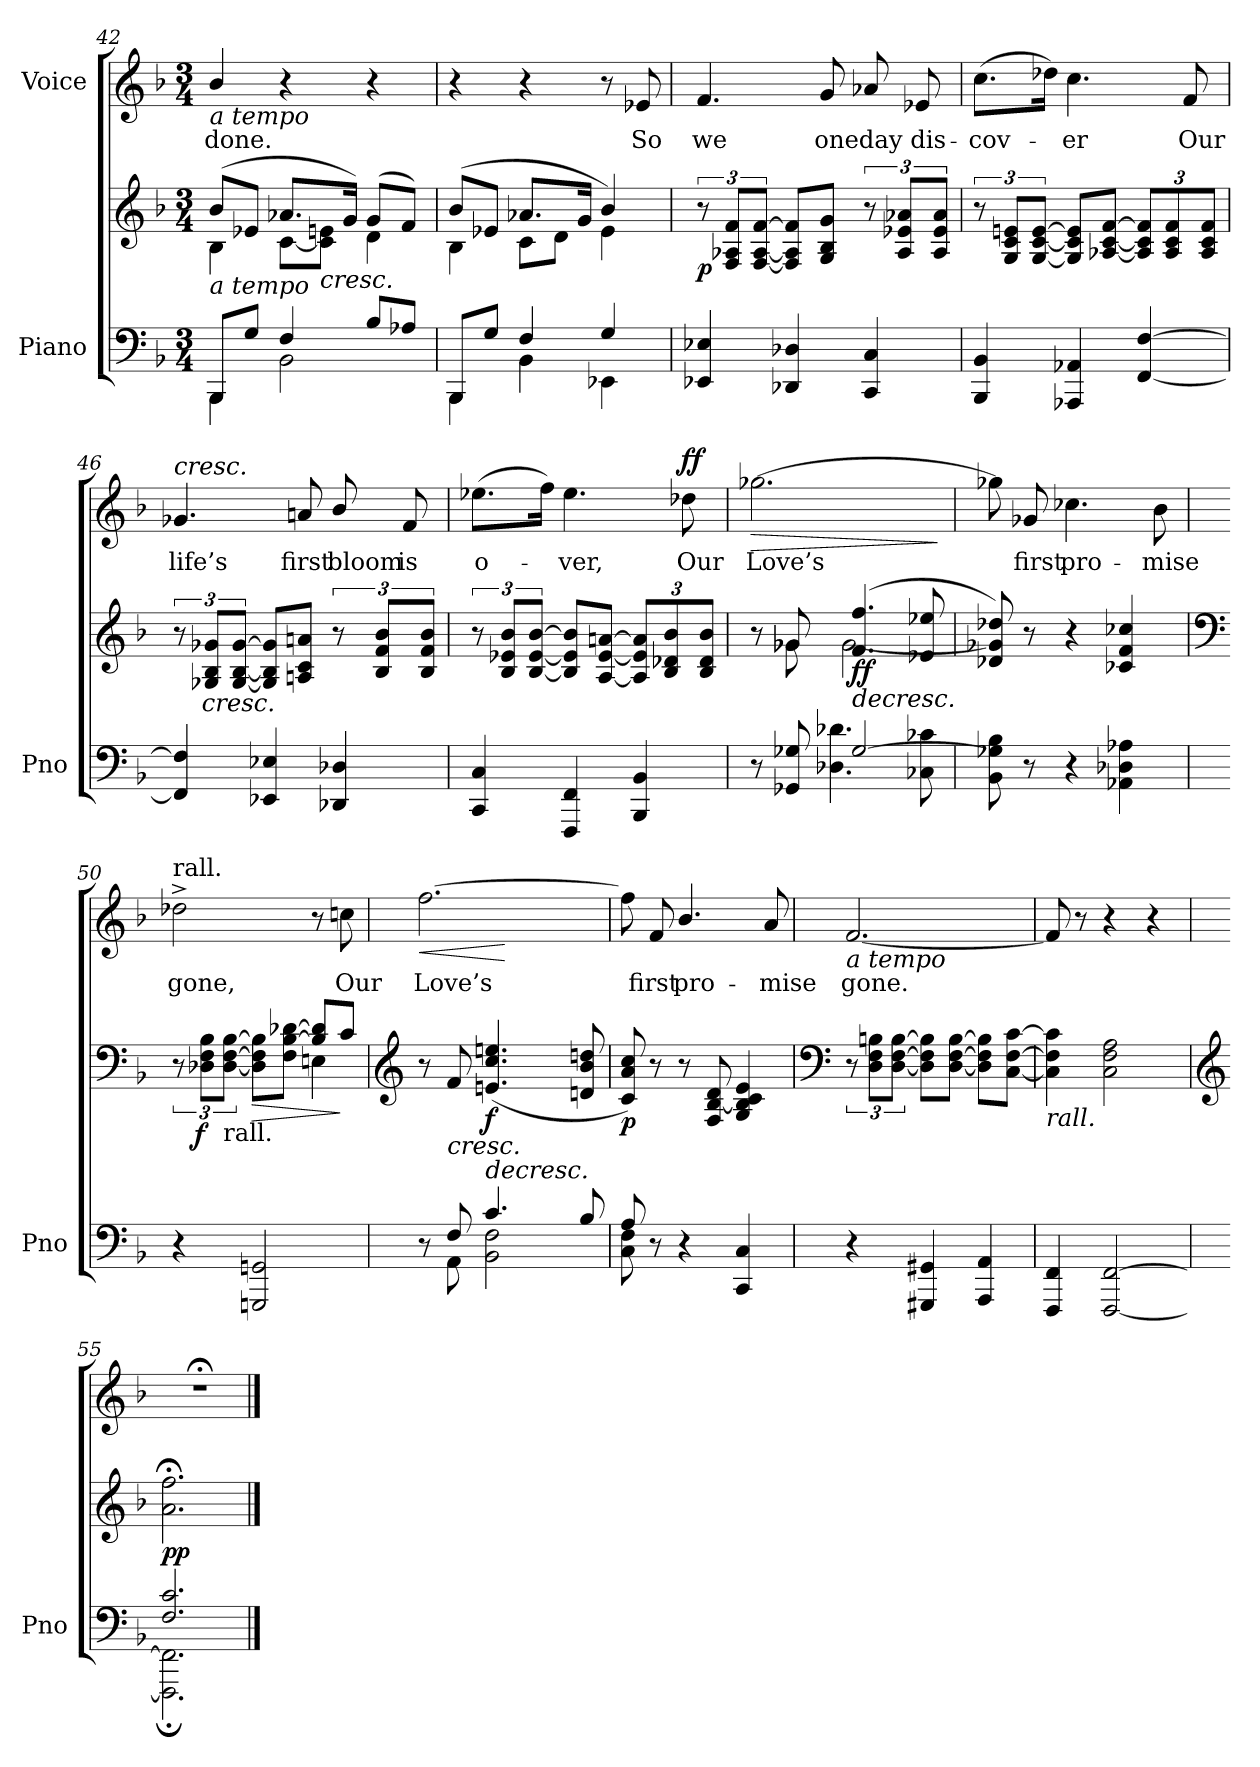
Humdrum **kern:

**kern	**kern	**dynam	**kern	**text	**dynam
*part2	*part2	*part2	*part1	*part1	*part1
*staff3	*staff2	*staff2/3	*staff1	*staff1	*staff1
*I"Piano	*	*	*I"Voice	*	*
*I'Pno	*	*	*	*	*
*clefF4	*clefG2	*	*clefG2	*	*
*k[b-]	*k[b-]	*	*k[b-]	*	*
*M3/4	*M3/4	*	*M3/4	*	*
=42	=42	=42	=42	=42	=42
*^	*^	*	*	*	*
!	!	!	!	!	!LO:TX:b:i:t=a tempo	!	!
!	!	!LO:TX:b:i:t=a tempo	!	!	!	!	!
!	!	!	!	!	!	!LO:LY:b	!
8BBB-/L	4BBB-\	(8b-/L	4B-\	.	4b-/	done.	.
8G/J	.	8e-X/J	.	.	.	.	.
4F/	2BB-\	8.a-X/L	[8c\L	.	4r	.	.
!	!	!	!	!LO:HP:b	!	!	!
.	.	.	8c\] 8en\J	<	.	.	.
.	.	16g/Jk)	.	.	.	.	.
8B-/L	.	(8g/L	4d\	.	4r	.	.
8A-X/J	.	8f/J)	.	.	.	.	.
!!LO:LB:g=z
=43	=43	=43	=43	=43	=43	=43	=43
8BBB-/L	4BBB-\	(8b-/L	4B-\	.	4r	.	.
8G/J	.	8e-X/J	.	.	.	.	.
4F/	4BB-\	8.a-X/L	8c\L	.	4r	.	.
.	.	.	8d\J	.	.	.	.
.	.	16g/Jk	.	.	.	.	.
4G/	4EE-X\	4b-/)	4e-\	.	8r	.	.
!	!	!	!	!	!	!LO:LY:b	!
.	.	.	.	.	8e-X/	So	.
*v	*v	*	*	*	*	*	*
*	*v	*v	*	*	*	*
=44	=44	=44	=44	=44	=44
!	!	!LO:DY:b	!	!LO:LY:b	!
4EE-X/ 4E-X/	12r	p	4.f/	we	.
.	12F/ 12A-X/ 12f/L	.	.	.	.
.	[12F/ [12A-/ [12f/J	.	.	.	.
4DD-X/ 4D-X/	8F/] 8A-/] 8f/]L	.	.	.	.
!	!	!	!	!LO:LY:b	!
.	8G/ 8B-/ 8g/J	.	8g/	one	.
!	!	!	!	!LO:LY:b	!
4CC/ 4C/	12r	.	8a-X/	day	.
.	12A-/ 12e-X/ 12a-X/L	.	.	.	.
!	!	!	!	!LO:LY:b	!
.	.	.	8e-X/	dis-	.
.	12A-/ 12e-/ 12a-/J	.	.	.	.
!!LO:LB:g=z
=45	=45	=45	=45	=45	=45
!	!	!	!	!LO:LY:b	!
4BBB-/ 4BB-/	12r	.	(8.cc\L	-cov-	.
.	12G/ 12c/ 12en/L	.	.	.	.
.	[12G/ [>12c/ [12e/J	.	.	.	.
.	.	.	16dd-X\Jk)	.	.
!	!	!	!	!LO:LY:b	!
4AAA-X/ 4AA-X/	8G/] 8c/] 8e/]L	.	4.cc\	-er	.
.	[8A-X/ [>8c/ [8f/J	.	.	.	.
*	*Xbrackettup	*	*	*	*
[4FF/ [4F/	12A-/] 12c/] 12f/]L	.	.	.	.
.	12A-/ 12c/ 12f/	.	.	.	.
!	!	!	!	!LO:LY:b	!
.	.	.	8f/	Our	.
.	12A-/ 12c/ 12f/J	.	.	.	.
=46	=46	=46	=46	=46	=46
*	*brackettup	*	*	*	*
!	!	!	!LO:TX:a:i:t=cresc.	!	!
!	!	!	!	!LO:LY:b	!
4FF/] 4F/]	12r	.	4.g-X/	life’s	.
!	!LO:TX:b:i:t=cresc.	!	!	!	!
.	12G-X/ 12B-/ 12g-X/L	.	.	.	.
.	[12G-/ [>12B-/ [12g-/J	.	.	.	.
4EE-X/ 4E-X/	8G-/] 8B-/] 8g-/]L	.	.	.	.
!	!	!	!	!LO:LY:b	!
.	8An/ 8c/ 8an/J	.	8an/	first	.
!	!	!	!	!LO:LY:b	!
4DD-X/ 4D-X/	12r	.	8b-/	bloom	.
.	12B-/ 12f/ 12b-/L	.	.	.	.
!	!	!	!	!LO:LY:b	!
.	.	.	8f/	is	.
.	12B-/ 12f/ 12b-/J	.	.	.	.
!!LO:PB:g=z
=47	=47	=47	=47	=47	=47
!	!	!	!	!LO:LY:b	!
4CC/ 4C/	12r	.	(8.ee-X\L	o-	.
.	12B-/ 12e-X/ 12b-/L	.	.	.	.
.	[12B-/ [12e-/ [12b-/J	.	.	.	.
.	.	.	16ff\Jk)	.	.
!	!	!	!	!LO:LY:b	!
4FFF/ 4FF/	8B-/] 8e-/] 8b-/]L	.	4.ee-\	-ver,	.
.	[8A/ [8e-/ [8an/J	.	.	.	.
*	*Xbrackettup	*	*	*	*
4BBB-/ 4BB-/	12A/] 12e-/] 12a/]L	.	.	.	.
.	12B-/ 12d-X/ 12b-/	.	.	.	.
!	!	!	!	!LO:LY:b	!LO:DY:a
.	.	.	8dd-X\	Our	ff
.	12B-/ 12d-/ 12b-/J	.	.	.	.
=48	=48	=48	=48	=48	=48
*^	*^	*	*	*	*
!	!	!	!	!	!	!LO:LY:b	!LO:HP:b
8r	4ryy	8r	8ryy	.	[2.gg-X\	Love’s	>
8GG-X/ 8G-X/	.	8g-X/	8g-\	.	.	.	.
!	!	!	!	!LO:HP:b	!	!	!
!	!	!	!	!LO:DY:n=1:b	!	!	!
[<2G-/	4.D-X\ 4.d-X\	(4.f/ 4.ff/	[>2g-\	> ff	.	.	.
.	8C-X\ 8c-X\	8e-X/ 8ee-X/	.	.	.	.	.
*v	*v	*	*	*	*	*	*
*	*v	*v	*	*	*	*
.	.	[	.	.	]
!!LO:LB:g=z
=49	=49	=49	=49	=49	=49
8BB-\ 8G-X\] 8B-\	8d-X/ 8g-X/] 8dd-X/)	.	8gg-X\]	.	.
!	!	!	!	!LO:LY:b	!
8r	8r	.	8g-X/	first	.
!	!	!	!	!LO:LY:b	!
4r	4r	.	4.cc-X\	pro-	.
4AA-X\ 4D-X\ 4A-X\	4c-X/ 4f/ 4cc-X/	.	.	.	.
!	!	!	!	!LO:LY:b	!
.	.	.	8b-\	-mise	.
=50	=50	=50	=50	=50	=50
*	*clefF4	*	*	*	*
*	*brackettup	*	*	*	*
*	*^	*	*	*	*
!	!	!	!	!LO:TX:a:t=rall.	!	!
!	!	!	!	!	!LO:LY:b	!
4r	12r	4ryy	.	2dd-X^\	gone,	.
!	!	!	!LO:DY:b	!	!	!
.	12D-X\ 12F\ 12B-\L	.	f	.	.	.
!	!LO:TX:b:t=rall.	!	!	!	!	!
.	[12D-\ [12F\ [12B-\J	.	.	.	.	.
!	!	!	!LO:HP:b	!	!	!
2GGGn/ 2GGn/	8D-\] 8F\] 8B-\]L	4ryy	>	.	.	.
.	8F\ [>8B-\ [>8d-X\J	.	.	.	.	.
.	8B-/] 8d-/]L	4En\	.	8r	.	.
!	!	!	!	!	!LO:LY:b	!
.	8c/J	.	]	8ccn\	Our	.
*	*v	*v	*	*	*	*
!!LO:LB:g=z
=51	=51	=51	=51	=51	=51
*	*clefG2	*	*	*	*
*^	*	*	*	*	*
!	!	!	!	!	!LO:LY:b	!LO:HP:b
*	*	*	*	*^	*	*
8r	8ryy	8r	.	[2.ff\	4ryy	Love’s	<
!	!	!	!LO:HP:b	!	!	!	!
8F/	8AA\	8f/	<	.	.	.	.
!	!	!	!LO:HP:n=1:b	!	!	!	!
!	!	!	!LO:DY:n=1:b	!	!	!	!
4.c/	2BB-\ 2F\	(>4.en/ 4.cc/ 4.een/	] > f	.	16ryy	.	.
.	.	.	.	.	16ryy	.	[
.	.	.	.	.	8ryy	.	.
.	.	.	.	.	4ryy	.	.
8B-/	.	8dn/ 8b-/ 8ddn/	.	.	.	.	.
*v	*v	*	*	*v	*v	*	*
.	.	[	.	.	.
=52	=52	=52	=52	=52	=52
*^	*	*	*	*	*
!	!	!	!LO:DY:b	!	!	!
8A/	8C\ 8F\	8c/ 8a/ 8cc/)	p	8ff\]	.	.
!	!	!	!	!	!LO:LY:b	!
8r	8ryy	8r	.	8f/	first	.
!	!	!	!	!	!LO:LY:b	!
4r	4ryy	8r	.	4.b-/	pro-	.
.	.	8F/ [8B-/ 8d/	.	.	.	.
4CC/ 4C/	4ryy	4G/ 4B-/] 4c/ 4e/	.	.	.	.
!	!	!	!	!	!LO:LY:b	!
.	.	.	.	8a/	-mise	.
*v	*v	*	*	*	*	*
!!LO:LB:g=z
=53	=53	=53	=53	=53	=53
*	*clefF4	*	*	*	*
!	!	!	!LO:TX:b:i:t=a tempo	!	!
!	!	!	!	!LO:LY:b	!
4r	12r	.	[2.f/	gone.	.
!	!	!LO:DY:b	!	!	!
!	!	!LO:DY:n=1:b	!	!	!
.	12D\ 12F\ 12Bn\L	other-dynamics mf	.	.	.
.	[12D\ [12F\ [12B\J	.	.	.	.
4GGG#X/ 4GG#X/	8D\] 8F\] 8B\]L	.	.	.	.
.	[8D\ [8F\ [8B\J	.	.	.	.
4AAA/ 4AA/	8D\] 8F\] 8B\]L	.	.	.	.
.	[8C\ [8F\ [8c\J	.	.	.	.
=54	=54	=54	=54	=54	=54
!	!LO:TX:b:i:t=rall.	!	!	!	!
4FFF/ 4FF/	4C\] 4F\] 4c\]	.	8f/]	.	.
.	.	.	8r	.	.
[<2FFF/ [2FF/	2C\ 2F\ 2A\	.	4r	.	.
.	.	.	4r	.	.
.	.	]	.	.	.
=55	=55	=55	=55	=55	=55
*	*clefG2	*	*	*	*
*^	*	*	*	*	*
!	!	!	!LO:DY:b	!	!	!
2.F/ 2.c/	2.FFF\]; 2.FF\];	2.a\;< 2.ff\;<	pp	2.r;<	.	.
*v	*v	*	*	*	*	*
==	==	==	==	==	==
*-	*-	*-	*-	*-	*-
